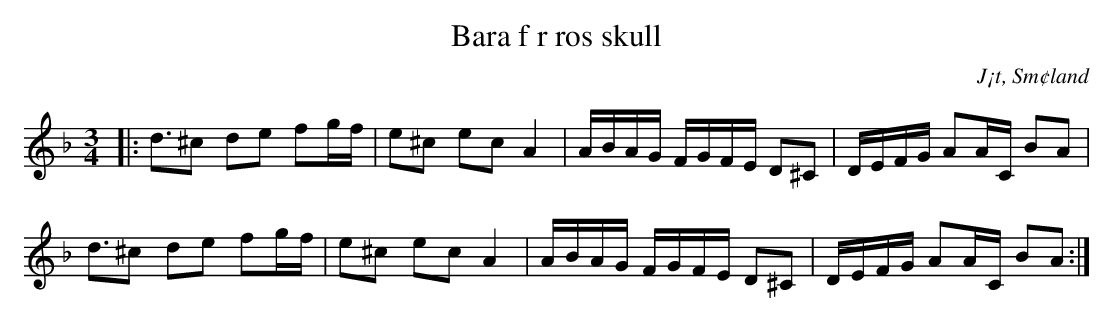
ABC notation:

X:1
T:Bara f r ros skull
O:J¡t, Sm¢land
M:3/4
L:1/16
K:Dm
|: d3^c2 d2e2 f2gf | e2^c2 e2c2 A4 | ABAG FGFE D2^C2 | DEFG A2AC B2A2 |
   d3^c2 d2e2 f2gf | e2^c2 e2c2 A4 | ABAG FGFE D2^C2 | DEFG A2AC B2A2  :|
